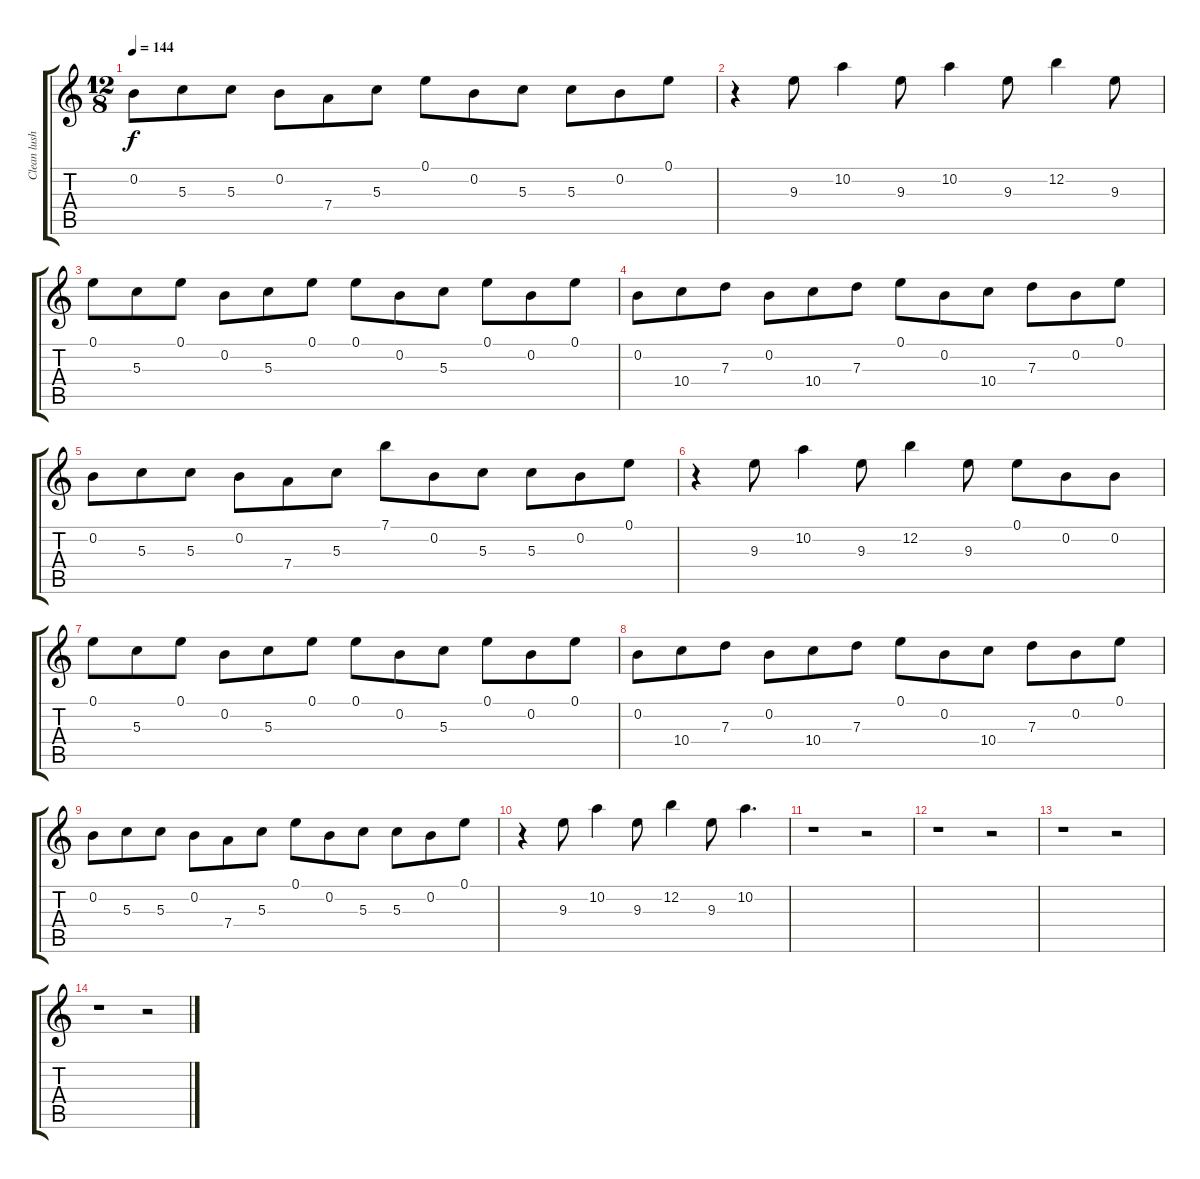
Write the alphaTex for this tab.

\track ("Clean lush goff" "Clean lush") {instrument electricguitarclean}
\staff {score tabs}
\tuning (E4 B3 G3 D3 A2 E2) {hide}
\ts (12 8)
\tempo 144
\clef g2
\ks c
0.2.8{dy f} 5.3.8 5.3.8 0.2.8 7.4.8 5.3.8 0.1.8 0.2.8 5.3.8 5.3.8 0.2.8 0.1.8 |
r.4 9.3.8 10.2.4 9.3.8 10.2.4 9.3.8 12.2.4 9.3.8 |
0.1.8 5.3.8 0.1.8 0.2.8 5.3.8 0.1.8 0.1.8 0.2.8 5.3.8 0.1.8 0.2.8 0.1.8 |
0.2.8 10.4.8 7.3.8 0.2.8 10.4.8 7.3.8 0.1.8 0.2.8 10.4.8 7.3.8 0.2.8 0.1.8 |
0.2.8 5.3.8 5.3.8 0.2.8 7.4.8 5.3.8 7.1.8 0.2.8 5.3.8 5.3.8 0.2.8 0.1.8 |
r.4 9.3.8 10.2.4 9.3.8 12.2.4 9.3.8 0.1.8 0.2.8 0.2.8 |
0.1.8 5.3.8 0.1.8 0.2.8 5.3.8 0.1.8 0.1.8 0.2.8 5.3.8 0.1.8 0.2.8 0.1.8 |
0.2.8 10.4.8 7.3.8 0.2.8 10.4.8 7.3.8 0.1.8 0.2.8 10.4.8 7.3.8 0.2.8 0.1.8 |
0.2.8 5.3.8 5.3.8 0.2.8 7.4.8 5.3.8 0.1.8 0.2.8 5.3.8 5.3.8 0.2.8 0.1.8 |
r.4 9.3.8 10.2.4 9.3.8 12.2.4 9.3.8 10.2.4{d} |
r.1 r.2 |
r.1 r.2 |
r.1 r.2 |
r.1 r.2
